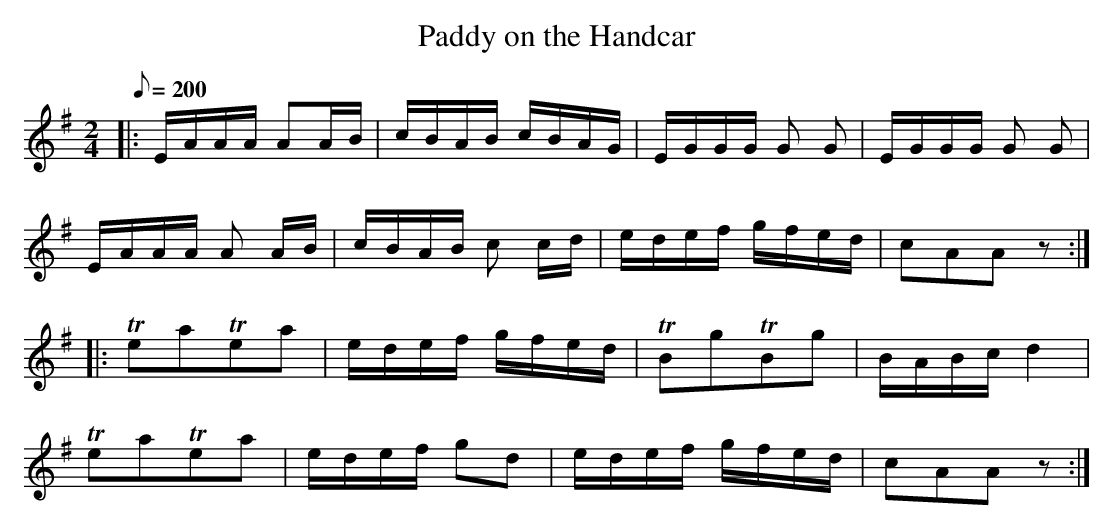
X:1
T:Paddy on the Handcar
M:2/4
L:1/8
Q:1/8=200
K:G t=8
|: E/A/A/A/ AA/B/|c/B/A/B/ c/B/A/G/|E/G/G/G/ G G|E/G/G/G/ G G|
E/A/A/A/ A A/B/|c/B/A/B/ c c/d/|e/d/e/f/ g/f/e/d/|cAA z:|
|:TeaTea|e/d/e/f/ g/f/e/d/|TBgTBg|B/A/B/c/ d2|
TeaTea|e/d/e/f/ gd|e/d/e/f/ g/f/e/d/|cAA z:|
